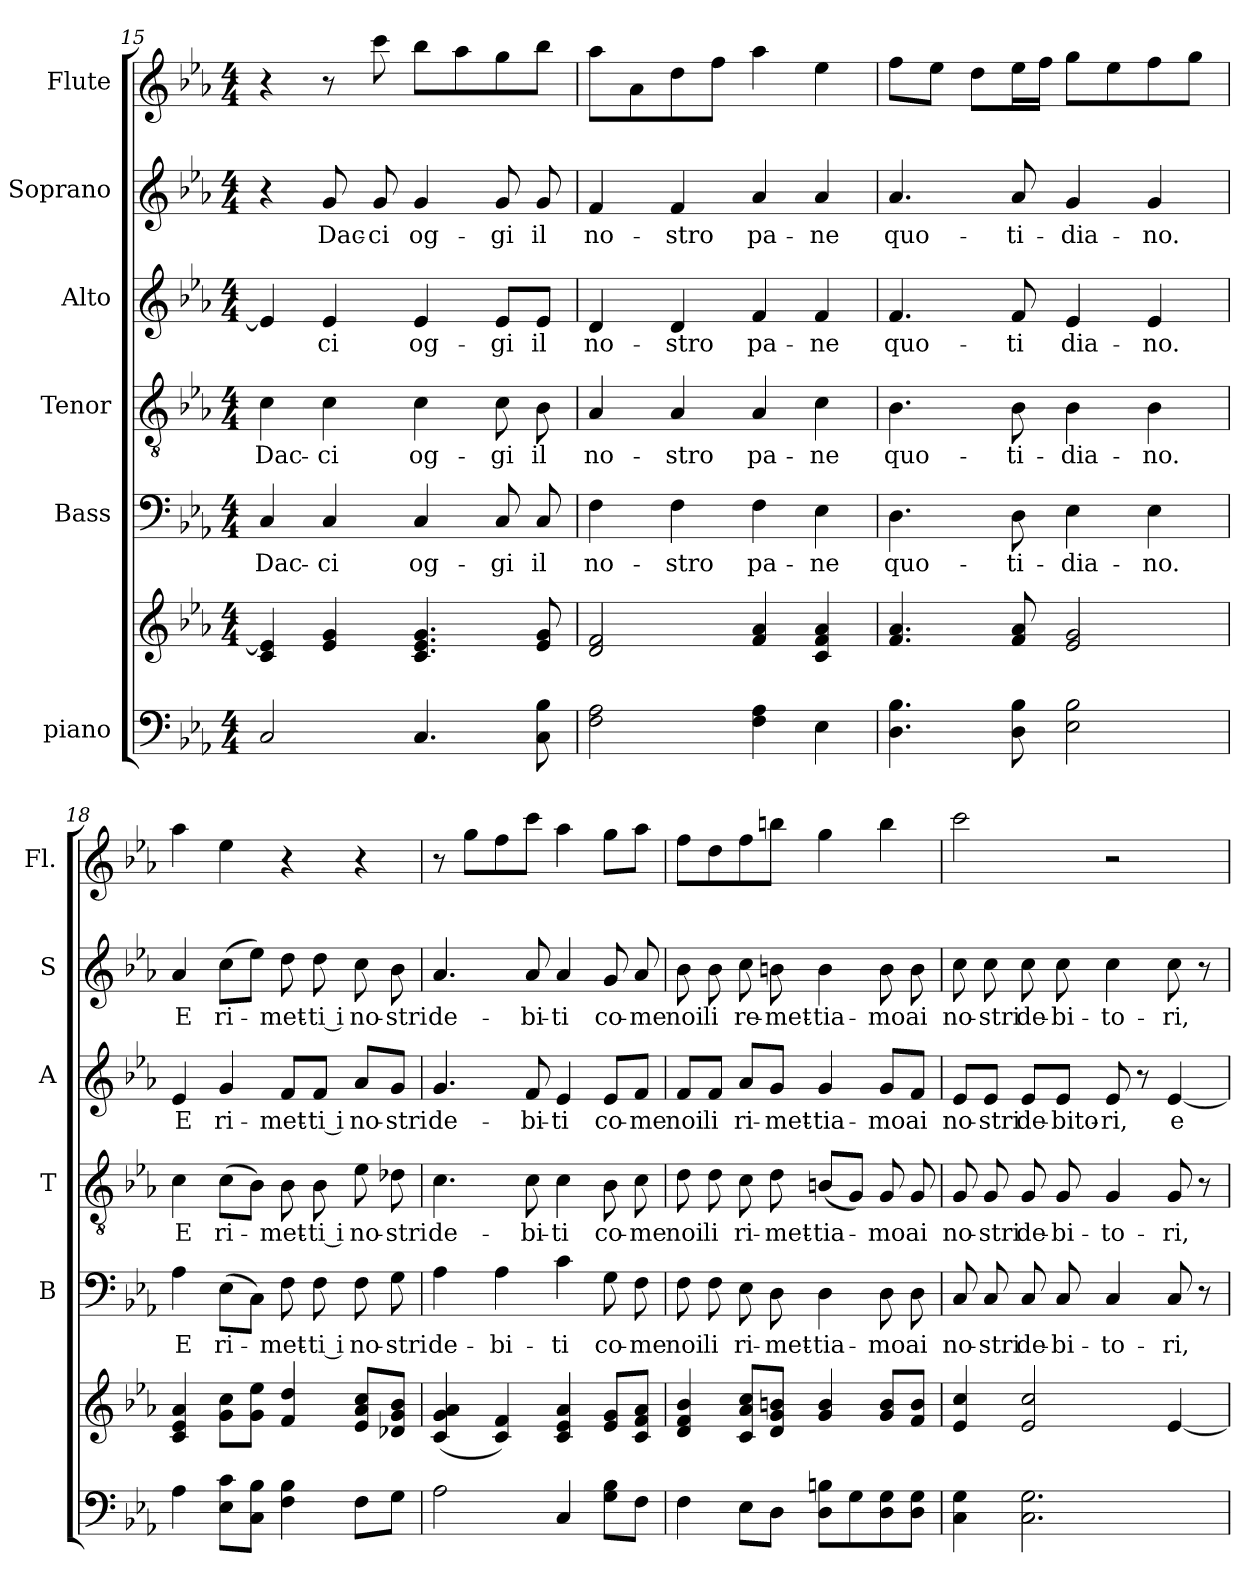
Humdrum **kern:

**kern	**kern	**kern	**text	**kern	**text	**kern	**text	**kern	**text	**kern
*part6	*part6	*part5	*part5	*part4	*part4	*part3	*part3	*part2	*part2	*part1
*staff7	*staff6	*staff5	*staff5	*staff4	*staff4	*staff3	*staff3	*staff2	*staff2	*staff1
*I"piano	*	*I"Bass	*	*I"Tenor	*	*I"Alto	*	*I"Soprano	*	*I"Flute
*	*	*I'B	*	*I'T	*	*I'A	*	*I'S	*	*I'Fl.
*clefF4	*clefG2	*clefF4	*	*clefGv2	*	*clefG2	*	*clefG2	*	*clefG2
*k[b-e-a-]	*k[b-e-a-]	*k[b-e-a-]	*	*k[b-e-a-]	*	*k[b-e-a-]	*	*k[b-e-a-]	*	*k[b-e-a-]
*E-:	*E-:	*E-:	*	*E-:	*	*E-:	*	*E-:	*	*E-:
*M4/4	*M4/4	*M4/4	*	*M4/4	*	*M4/4	*	*M4/4	*	*M4/4
=15	=15	=15	=15	=15	=15	=15	=15	=15	=15	=15
!	!	!	!LO:LY:b	!	!LO:LY:b	!	!	!	!	!
2C!/	4c!/ 4e-!/]	4C/	Dac-	4c\	Dac-	4e-/]	.	4r	.	4r
!	!	!	!LO:LY:b	!	!LO:LY:b	!	!LO:LY:b	!	!LO:LY:b	!
.	4e-!/ 4g!/	4C/	-ci	4c\	-ci	4e-/	-ci	8g/	Dac-	8r
!	!	!	!	!	!	!	!	!	!LO:LY:b	!
.	.	.	.	.	.	.	.	8g/	-ci	8ccc\
!	!	!	!LO:LY:b	!	!LO:LY:b	!	!LO:LY:b	!	!LO:LY:b	!
4.C!/	4.c!/ 4.e-!/ 4.g!/	4C/	og-	4c\	og-	4e-/	og-	4g/	og-	8bb-\L
.	.	.	.	.	.	.	.	.	.	8aa-\
!	!	!	!LO:LY:b	!	!LO:LY:b	!	!LO:LY:b	!	!LO:LY:b	!
.	.	8C/	-gi	8c\	-gi	8e-/L	-gi	8g/	-gi	8gg\
!	!	!	!LO:LY:b	!	!LO:LY:b	!	!LO:LY:b	!	!LO:LY:b	!
8C!\ 8B-!\	8e-!/ 8g!/	8C/	il	8B-\	il	8e-/J	il	8g/	il	8bb-\J
=16	=16	=16	=16	=16	=16	=16	=16	=16	=16	=16
!	!	!	!LO:LY:b	!	!LO:LY:b	!	!LO:LY:b	!	!LO:LY:b	!
2F!\ 2A-!\	2d!/ 2f!/	4F\	no-	4A-/	no-	4d/	no-	4f/	no-	8aa-\L
.	.	.	.	.	.	.	.	.	.	8a-\
!	!	!	!LO:LY:b	!	!LO:LY:b	!	!LO:LY:b	!	!LO:LY:b	!
.	.	4F\	-stro	4A-/	-stro	4d/	-stro	4f/	-stro	8dd\
.	.	.	.	.	.	.	.	.	.	8ff\J
!	!	!	!LO:LY:b	!	!LO:LY:b	!	!LO:LY:b	!	!LO:LY:b	!
4F!\ 4A-!\	4f!/ 4a-!/	4F\	pa-	4A-/	pa-	4f/	pa-	4a-/	pa-	4aa-\
!	!	!	!LO:LY:b	!	!LO:LY:b	!	!LO:LY:b	!	!LO:LY:b	!
4E-!\	4c!/ 4f!/ 4a-!/	4E-\	-ne	4c\	-ne	4f/	-ne	4a-/	-ne	4ee-\
!!LO:PB:g=z
=17	=17	=17	=17	=17	=17	=17	=17	=17	=17	=17
!	!	!	!LO:LY:b	!	!LO:LY:b	!	!LO:LY:b	!	!LO:LY:b	!
4.D!\ 4.B-!\	4.f!/ 4.a-!/	4.D\	quo-	4.B-\	quo-	4.f/	quo-	4.a-/	quo-	8ff\L
.	.	.	.	.	.	.	.	.	.	8ee-\J
.	.	.	.	.	.	.	.	.	.	8dd\L
!	!	!	!LO:LY:b	!	!LO:LY:b	!	!LO:LY:b	!	!LO:LY:b	!
8D!\ 8B-!\	8f!/ 8a-!/	8D\	-ti-	8B-\	-ti-	8f/	-ti	8a-/	-ti-	16ee-\L
.	.	.	.	.	.	.	.	.	.	16ff\JJ
!	!	!	!LO:LY:b	!	!LO:LY:b	!	!LO:LY:b	!	!LO:LY:b	!
2E-!\ 2B-!\	2e-!/ 2g!/	4E-\	-dia-	4B-\	-dia-	4e-/	dia-	4g/	-dia-	8gg\L
.	.	.	.	.	.	.	.	.	.	8ee-\
!	!	!	!LO:LY:b	!	!LO:LY:b	!	!LO:LY:b	!	!LO:LY:b	!
.	.	4E-\	-no.	4B-\	-no.	4e-/	-no.	4g/	-no.	8ff\
.	.	.	.	.	.	.	.	.	.	8gg\J
=18	=18	=18	=18	=18	=18	=18	=18	=18	=18	=18
!	!	!	!LO:LY:b	!	!LO:LY:b	!	!LO:LY:b	!	!LO:LY:b	!
4A-!\	4c!/ 4e-!/ 4a-!/	4A-\	E	4c\	E	4e-/	E	4a-/	E	4aa-\
!	!	!	!LO:LY:b	!	!LO:LY:b	!	!LO:LY:b	!	!LO:LY:b	!
8E-!\ 8c!\L	8g!\ 8cc!\L	(>8E-\L	ri-	(>8c\L	ri-	4g/	ri-	(>8cc\L	ri-	4ee-\
8C!\ 8B-!\J	8g!\ 8ee-!\J	8C\J)	.	8B-\J)	.	.	.	8ee-\J)	.	.
!	!	!	!LO:LY:b	!	!LO:LY:b	!	!LO:LY:b	!	!LO:LY:b	!
4F!\ 4B-!\	4f!/ 4dd!/	8F\	-met-	8B-\	-met-	8f/L	-met-	8dd\	-met-	4r
!	!	!	!LO:LY:b	!	!LO:LY:b	!	!LO:LY:b	!	!LO:LY:b	!
.	.	8F\	-ti i	8B-\	-ti i	8f/J	-ti i	8dd\	-ti i	.
!	!	!	!LO:LY:b	!	!LO:LY:b	!	!LO:LY:b	!	!LO:LY:b	!
8F!\L	8e-!/ 8a-!/ 8cc!/L	8F\	no-	8e-\	no-	8a-/L	no-	8cc\	no-	4r
!	!	!	!LO:LY:b	!	!LO:LY:b	!	!LO:LY:b	!	!LO:LY:b	!
8G!\J	8d-X!/ 8g!/ 8b-!/J	8G\	-stri	8d-X\	-stri	8g/J	-stri	8b-\	-stri	.
=19	=19	=19	=19	=19	=19	=19	=19	=19	=19	=19
!	!	!	!LO:LY:b	!	!LO:LY:b	!	!LO:LY:b	!	!LO:LY:b	!
2A-!\	(<4c!/ 4g!/ 4a-!/	4A-\	de-	4.c\	de-	4.g/	de-	4.a-/	de-	8r
.	.	.	.	.	.	.	.	.	.	8gg\L
!	!	!	!LO:LY:b	!	!	!	!	!	!	!
.	4c!/ 4f!/)	4A-\	-bi-	.	.	.	.	.	.	8ff\
!	!	!	!	!	!LO:LY:b	!	!LO:LY:b	!	!LO:LY:b	!
.	.	.	.	8c\	-bi-	8f/	-bi-	8a-/	-bi-	8ccc\J
!	!	!	!LO:LY:b	!	!LO:LY:b	!	!LO:LY:b	!	!LO:LY:b	!
4C!/	4c!/ 4e-!/ 4a-!/	4c\	-ti	4c\	-ti	4e-/	-ti	4a-/	-ti	4aa-\
!	!	!	!LO:LY:b	!	!LO:LY:b	!	!LO:LY:b	!	!LO:LY:b	!
8G!\ 8B-!\L	8e-!/ 8g!/L	8G\	co-	8B-\	co-	8e-/L	co-	8g/	co-	8gg\L
!	!	!	!LO:LY:b	!	!LO:LY:b	!	!LO:LY:b	!	!LO:LY:b	!
8F!\J	8c!/ 8f!/ 8a-!/J	8F\	-me	8c\	-me	8f/J	-me	8a-/	-me	8aa-\J
=20	=20	=20	=20	=20	=20	=20	=20	=20	=20	=20
!	!	!	!LO:LY:b	!	!LO:LY:b	!	!LO:LY:b	!	!LO:LY:b	!
4F!\	4d!/ 4f!/ 4b-!/	8F\	noi	8d\	noi	8f/L	noi	8b-\	noi	8ff\L
!	!	!	!LO:LY:b	!	!LO:LY:b	!	!LO:LY:b	!	!LO:LY:b	!
.	.	8F\	li	8d\	li	8f/J	li	8b-\	li	8dd\
!	!	!	!LO:LY:b	!	!LO:LY:b	!	!LO:LY:b	!	!LO:LY:b	!
8E-!\L	8c!/ 8a-!/ 8cc!/L	8E-\	ri-	8c\	ri-	8a-/L	ri-	8cc\	re-	8ff\
!	!	!	!LO:LY:b	!	!LO:LY:b	!	!LO:LY:b	!	!LO:LY:b	!
8D!\J	8d!/ 8g!/ 8bn!/J	8D\	-met-	8d\	-met-	8g/J	-met-	8bn\	-met-	8bbn\J
!	!	!	!LO:LY:b	!	!LO:LY:b	!	!LO:LY:b	!	!LO:LY:b	!
8D!\ 8Bn!\L	4g!/ 4b!/	4D\	-tia-	(<8Bn/L	-tia-	4g/	-tia-	4b\	-tia-	4gg\
8G!\	.	.	.	8G/J)	.	.	.	.	.	.
!	!	!	!LO:LY:b	!	!LO:LY:b	!	!LO:LY:b	!	!LO:LY:b	!
8D!\ 8G!\	8g!/ 8b!/L	8D\	-mo	8G/	-mo	8g/L	-mo	8b\	-mo	4bb\
!	!	!	!LO:LY:b	!	!LO:LY:b	!	!LO:LY:b	!	!LO:LY:b	!
8D!\ 8G!\J	8f!/ 8b!/J	8D\	ai	8G/	ai	8f/J	ai	8b\	ai	.
=21	=21	=21	=21	=21	=21	=21	=21	=21	=21	=21
!	!	!	!LO:LY:b	!	!LO:LY:b	!	!LO:LY:b	!	!LO:LY:b	!
4C!\ 4G!\	4e-!/ 4cc!/	8C/	no-	8G/	no-	8e-/L	no-	8cc\	no-	2ccc\
!	!	!	!LO:LY:b	!	!LO:LY:b	!	!LO:LY:b	!	!LO:LY:b	!
.	.	8C/	-stri	8G/	-stri	8e-/J	-stri	8cc\	-stri	.
!	!	!	!LO:LY:b	!	!LO:LY:b	!	!LO:LY:b	!	!LO:LY:b	!
2.C!\ 2.G!\	2e-!/ 2cc!/	8C/	de-	8G/	de-	8e-/L	de-	8cc\	de-	.
!	!	!	!LO:LY:b	!	!LO:LY:b	!	!LO:LY:b	!	!LO:LY:b	!
.	.	8C/	-bi-	8G/	-bi-	8e-/J	-bito-	8cc\	-bi-	.
!	!	!	!LO:LY:b	!	!LO:LY:b	!	!LO:LY:b	!	!LO:LY:b	!
.	.	4C/	-to-	4G/	-to-	8e-/	-ri,	4cc\	-to-	2r
.	.	.	.	.	.	8r	.	.	.	.
!	!	!	!LO:LY:b	!	!LO:LY:b	!	!LO:LY:b	!	!LO:LY:b	!
.	[4e-!/	8C/	-ri,	8G/	-ri,	[4e-/	e	8cc\	-ri,	.
.	.	8r	.	8r	.	.	.	8r	.	.
=	=	=	=	=	=	=	=	=	=	=
*-	*-	*-	*-	*-	*-	*-	*-	*-	*-	*-
